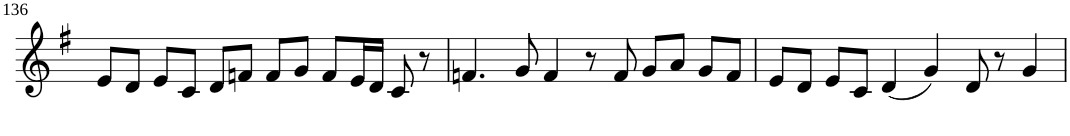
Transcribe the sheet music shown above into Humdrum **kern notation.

**kern
*part1
*staff1
*I"Violin
!!LO:PB:g=z
*clefG2
*k[f#]
*G:
*M6/4
=136
8e/L
8d/J
8e/L
8c/J
8d/L
8fn/J
8f/L
8g/J
8f/L
16e/L
16d/JJ
8c/
8r
=137
4.fn/
8g/
4f/
8r
8f/
8g/L
8a/J
8g/L
8f/J
=138
8e/L
8d/J
8e/L
8c/J
(4d/
4g/)
8d/
8r
4g/
=
*-
